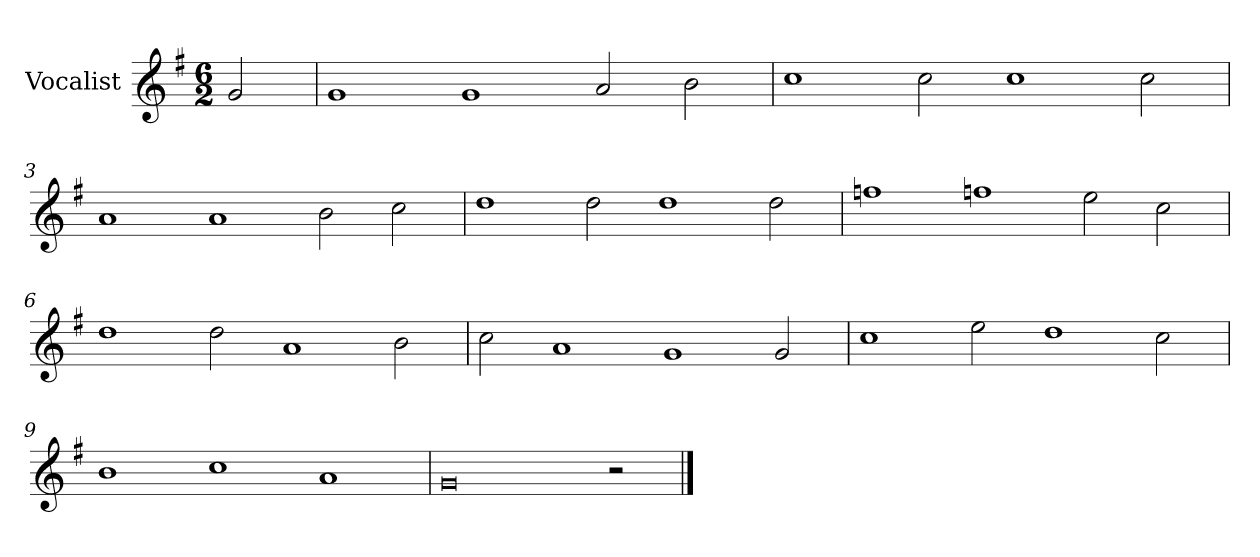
**kern
*part1
*staff1
*I"Vocalist
*k[f#]
*G:
*M6/2
=
2g
=1
1g
1g
2a
2b
=2
1cc
2cc
1cc
2cc
=3
1a
1a
2b
2cc
=4
1dd
2dd
1dd
2dd
=5
1ffn
1ffn
2ee
2cc
=6
1dd
2dd
1a
2b
=7
2cc
1a
1g
2g
=8
1cc
2ee
1dd
2cc
=9
1b
1cc
1a
=10
0g
2r
==
*-
